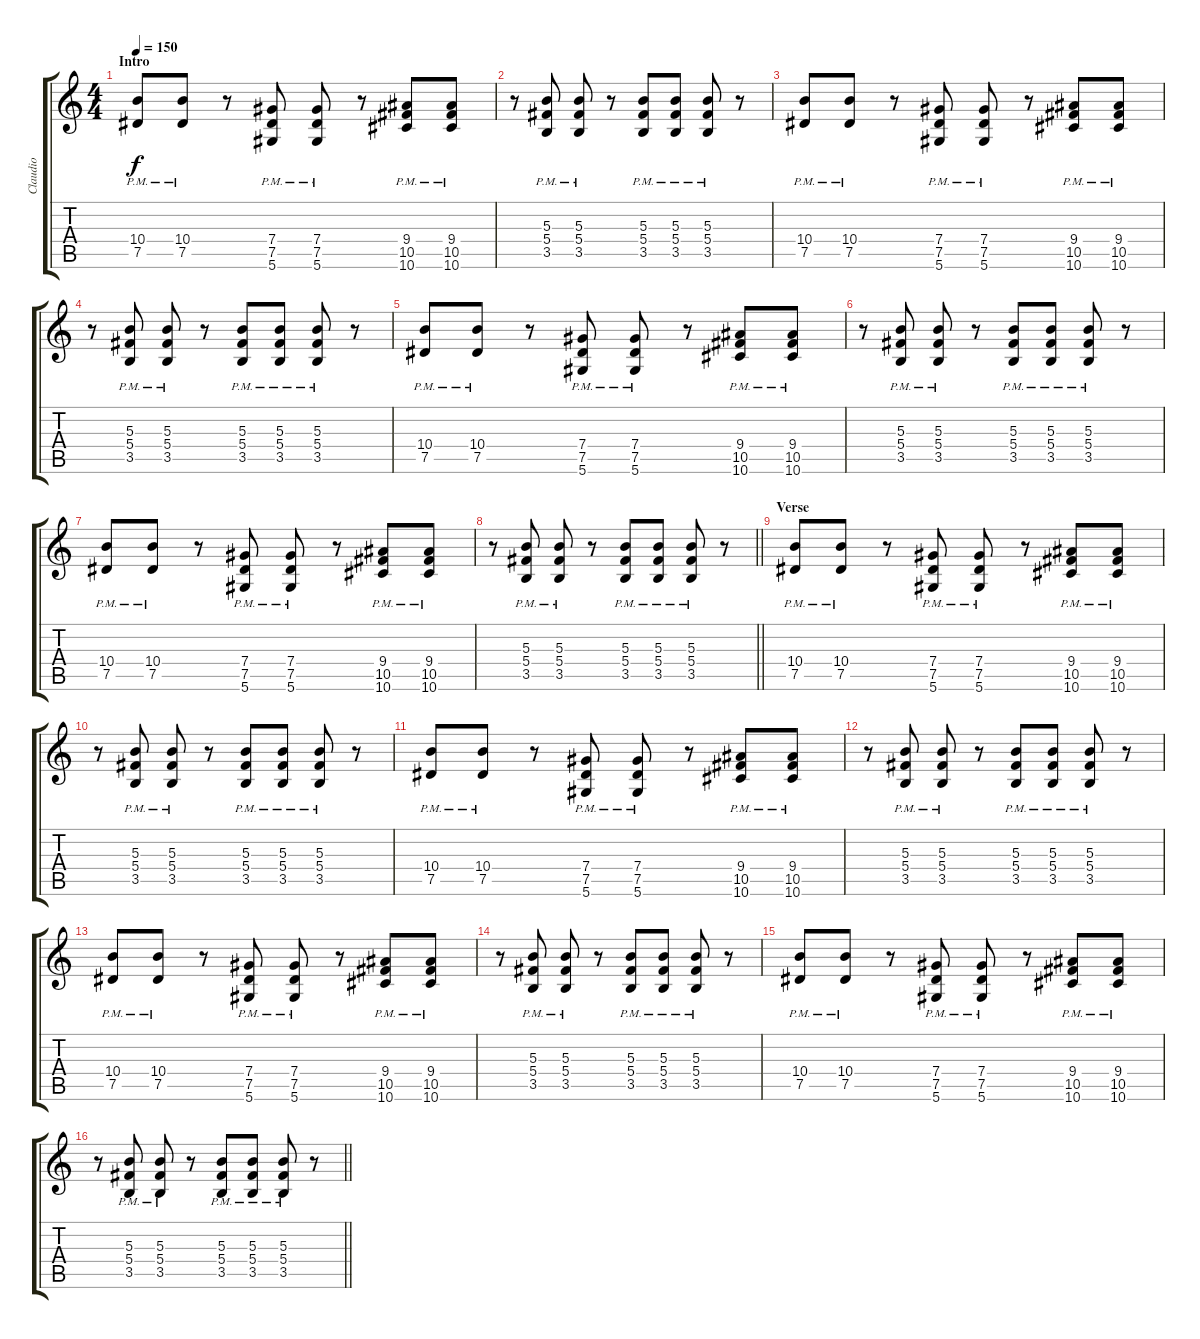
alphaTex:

\track ("Claudio" "Claudio") {instrument distortionguitar}
\staff {score tabs}
\tuning (Eb4 Bb3 Gb3 Db3 Ab2 Eb2) {hide}
\ts (4 4)
\section ("" "Intro")
\tempo 150
\clef g2
\ks c
(10.4{pm} 7.5{pm}).8{dy f instrument distortionguitar} (10.4{pm} 7.5{pm}).8 r.8 (7.4{pm} 7.5{pm} 5.6{pm}).8 (7.4{pm} 7.5{pm} 5.6{pm}).8 r.8 (9.4{pm} 10.5{pm} 10.6{pm}).8 (9.4{pm} 10.5{pm} 10.6{pm}).8 |
r.8 (5.3{pm} 5.4{pm} 3.5{pm}).8 (5.3{pm} 5.4{pm} 3.5{pm}).8 r.8 (5.3{pm} 5.4{pm} 3.5{pm}).8 (5.3{pm} 5.4{pm} 3.5{pm}).8 (5.3{pm} 5.4{pm} 3.5{pm}).8 r.8 |
(10.4{pm} 7.5{pm}).8 (10.4{pm} 7.5{pm}).8 r.8 (7.4{pm} 7.5{pm} 5.6{pm}).8 (7.4{pm} 7.5{pm} 5.6{pm}).8 r.8 (9.4{pm} 10.5{pm} 10.6{pm}).8 (9.4{pm} 10.5{pm} 10.6{pm}).8 |
r.8 (5.3{pm} 5.4{pm} 3.5{pm}).8 (5.3{pm} 5.4{pm} 3.5{pm}).8 r.8 (5.3{pm} 5.4{pm} 3.5{pm}).8 (5.3{pm} 5.4{pm} 3.5{pm}).8 (5.3{pm} 5.4{pm} 3.5{pm}).8 r.8 |
(10.4{pm} 7.5{pm}).8 (10.4{pm} 7.5{pm}).8 r.8 (7.4{pm} 7.5{pm} 5.6{pm}).8 (7.4{pm} 7.5{pm} 5.6{pm}).8 r.8 (9.4{pm} 10.5{pm} 10.6{pm}).8 (9.4{pm} 10.5{pm} 10.6{pm}).8 |
r.8 (5.3{pm} 5.4{pm} 3.5{pm}).8 (5.3{pm} 5.4{pm} 3.5{pm}).8 r.8 (5.3{pm} 5.4{pm} 3.5{pm}).8 (5.3{pm} 5.4{pm} 3.5{pm}).8 (5.3{pm} 5.4{pm} 3.5{pm}).8 r.8 |
(10.4{pm} 7.5{pm}).8 (10.4{pm} 7.5{pm}).8 r.8 (7.4{pm} 7.5{pm} 5.6{pm}).8 (7.4{pm} 7.5{pm} 5.6{pm}).8 r.8 (9.4{pm} 10.5{pm} 10.6{pm}).8 (9.4{pm} 10.5{pm} 10.6{pm}).8 |
\barLineRight lightlight
r.8 (5.3{pm} 5.4{pm} 3.5{pm}).8 (5.3{pm} 5.4{pm} 3.5{pm}).8 r.8 (5.3{pm} 5.4{pm} 3.5{pm}).8 (5.3{pm} 5.4{pm} 3.5{pm}).8 (5.3{pm} 5.4{pm} 3.5{pm}).8 r.8 |
\section ("" "Verse")
(10.4{pm} 7.5{pm}).8 (10.4{pm} 7.5{pm}).8 r.8 (7.4{pm} 7.5{pm} 5.6{pm}).8 (7.4{pm} 7.5{pm} 5.6{pm}).8 r.8 (9.4{pm} 10.5{pm} 10.6{pm}).8 (9.4{pm} 10.5{pm} 10.6{pm}).8 |
r.8 (5.3{pm} 5.4{pm} 3.5{pm}).8 (5.3{pm} 5.4{pm} 3.5{pm}).8 r.8 (5.3{pm} 5.4{pm} 3.5{pm}).8 (5.3{pm} 5.4{pm} 3.5{pm}).8 (5.3{pm} 5.4{pm} 3.5{pm}).8 r.8 |
(10.4{pm} 7.5{pm}).8 (10.4{pm} 7.5{pm}).8 r.8 (7.4{pm} 7.5{pm} 5.6{pm}).8 (7.4{pm} 7.5{pm} 5.6{pm}).8 r.8 (9.4{pm} 10.5{pm} 10.6{pm}).8 (9.4{pm} 10.5{pm} 10.6{pm}).8 |
r.8 (5.3{pm} 5.4{pm} 3.5{pm}).8 (5.3{pm} 5.4{pm} 3.5{pm}).8 r.8 (5.3{pm} 5.4{pm} 3.5{pm}).8 (5.3{pm} 5.4{pm} 3.5{pm}).8 (5.3{pm} 5.4{pm} 3.5{pm}).8 r.8 |
(10.4{pm} 7.5{pm}).8 (10.4{pm} 7.5{pm}).8 r.8 (7.4{pm} 7.5{pm} 5.6{pm}).8 (7.4{pm} 7.5{pm} 5.6{pm}).8 r.8 (9.4{pm} 10.5{pm} 10.6{pm}).8 (9.4{pm} 10.5{pm} 10.6{pm}).8 |
r.8 (5.3{pm} 5.4{pm} 3.5{pm}).8 (5.3{pm} 5.4{pm} 3.5{pm}).8 r.8 (5.3{pm} 5.4{pm} 3.5{pm}).8 (5.3{pm} 5.4{pm} 3.5{pm}).8 (5.3{pm} 5.4{pm} 3.5{pm}).8 r.8 |
(10.4{pm} 7.5{pm}).8 (10.4{pm} 7.5{pm}).8 r.8 (7.4{pm} 7.5{pm} 5.6{pm}).8 (7.4{pm} 7.5{pm} 5.6{pm}).8 r.8 (9.4{pm} 10.5{pm} 10.6{pm}).8 (9.4{pm} 10.5{pm} 10.6{pm}).8 |
\barLineRight lightlight
r.8 (5.3{pm} 5.4{pm} 3.5{pm}).8 (5.3{pm} 5.4{pm} 3.5{pm}).8 r.8 (5.3{pm} 5.4{pm} 3.5{pm}).8 (5.3{pm} 5.4{pm} 3.5{pm}).8 (5.3{pm} 5.4{pm} 3.5{pm}).8 r.8
